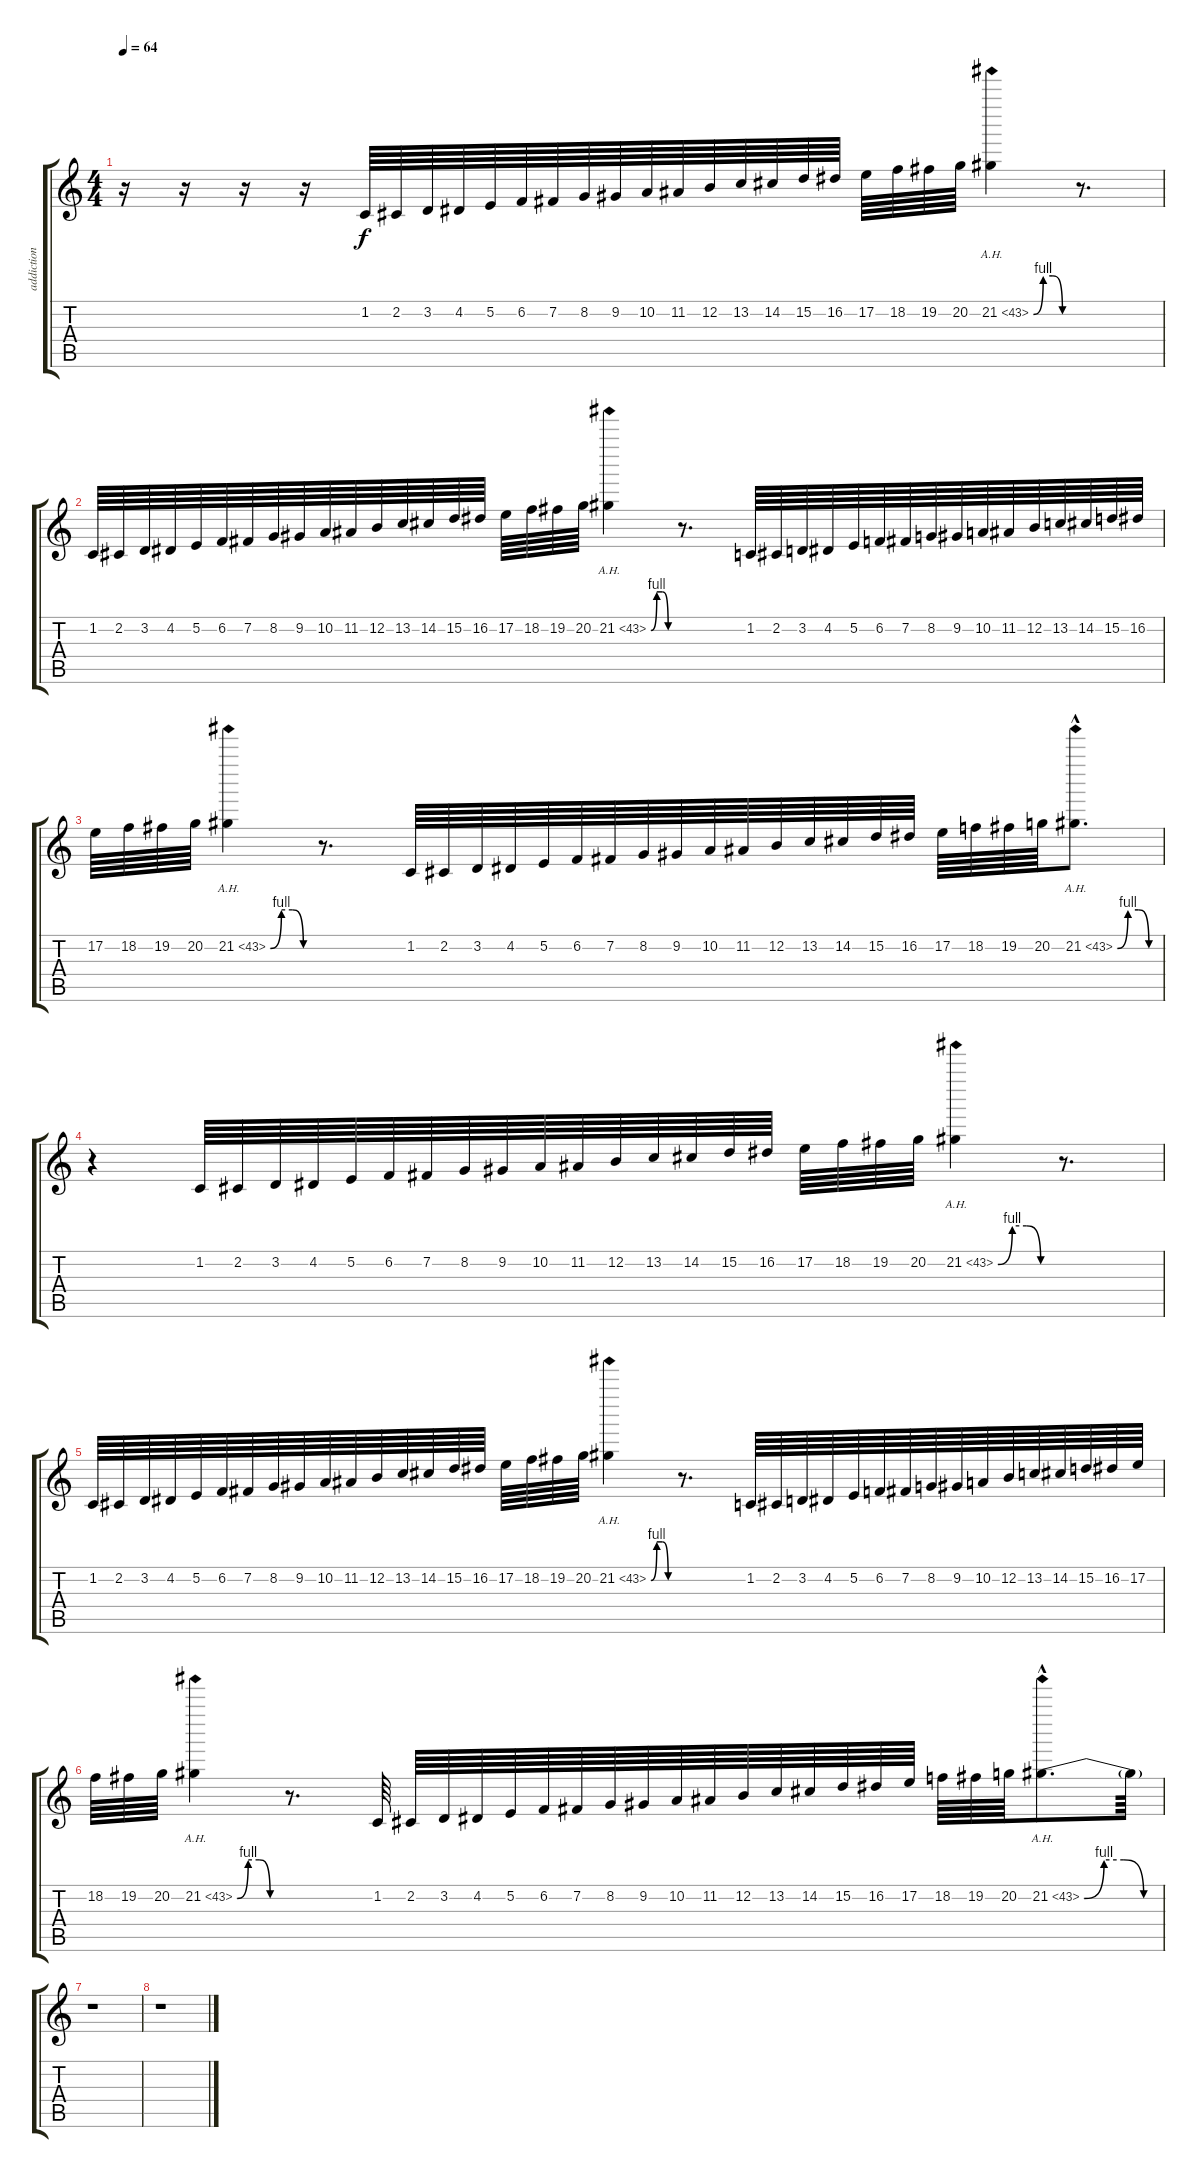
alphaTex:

\track ("addiction" "addiction") {instrument lead5charang}
\staff {score tabs}
\tuning (E4 B3 G3 D3 A2 E2) {hide}
\ts (4 4)
\tempo 64
\clef g2
\ks c
r.16{dy f} r.16 r.16 r.16 1.2.64 2.2.64 3.2.64 4.2.64 5.2.64 6.2.64 7.2.64 8.2.64 9.2.64 10.2.64 11.2.64 12.2.64 13.2.64 14.2.64 15.2.64 16.2.64 17.2.64 18.2.64 19.2.64 20.2.64 21.2{be (custom 0 0 15 4 30 4 45 0 60 0) ah 22}.4 r.8{d} |
1.2.64 2.2.64 3.2.64 4.2.64 5.2.64 6.2.64 7.2.64 8.2.64 9.2.64 10.2.64 11.2.64 12.2.64 13.2.64 14.2.64 15.2.64 16.2.64 17.2.64 18.2.64 19.2.64 20.2.64 21.2{be (custom 0 0 15 4 30 4 45 0 60 0) ah 22}.4 r.8{d} 1.2.64 2.2.64 3.2.64 4.2.64 5.2.64 6.2.64 7.2.64 8.2.64 9.2.64 10.2.64 11.2.64 12.2.64 13.2.64 14.2.64 15.2.64 16.2.64 |
17.2.64 18.2.64 19.2.64 20.2.64 21.2{be (custom 0 0 15 4 30 4 45 0 60 0) ah 22}.4 r.8{d} 1.2.64 2.2.64 3.2.64 4.2.64 5.2.64 6.2.64 7.2.64 8.2.64 9.2.64 10.2.64 11.2.64 12.2.64 13.2.64 14.2.64 15.2.64 16.2.64 17.2.64 18.2.64 19.2.64 20.2.64 21.2{be (custom 0 0 15 4 30 4 45 0 60 0) ah 22 hac}.8{d} |
r.4 1.2.64 2.2.64 3.2.64 4.2.64 5.2.64 6.2.64 7.2.64 8.2.64 9.2.64 10.2.64 11.2.64 12.2.64 13.2.64 14.2.64 15.2.64 16.2.64 17.2.64 18.2.64 19.2.64 20.2.64 21.2{be (custom 0 0 15 4 30 4 45 0 60 0) ah 22}.4 r.8{d} |
1.2.64 2.2.64 3.2.64 4.2.64 5.2.64 6.2.64 7.2.64 8.2.64 9.2.64 10.2.64 11.2.64 12.2.64 13.2.64 14.2.64 15.2.64 16.2.64 17.2.64 18.2.64 19.2.64 20.2.64 21.2{be (custom 0 0 15 4 30 4 45 0 60 0) ah 22}.4 r.8{d} 1.2.64 2.2.64 3.2.64 4.2.64 5.2.64 6.2.64 7.2.64 8.2.64 9.2.64 10.2.64 12.2.64 13.2.64 14.2.64 15.2.64 16.2.64 17.2.64 |
18.2.64 19.2.64 20.2.64 21.2{be (custom 0 0 15 4 30 4 45 0 60 0) ah 22}.4 r.8{d} 1.2.64 2.2.64 3.2.64 4.2.64 5.2.64 6.2.64 7.2.64 8.2.64 9.2.64 10.2.64 11.2.64 12.2.64 13.2.64 14.2.64 15.2.64 16.2.64 17.2.64 18.2.64 19.2.64 20.2.64 21.2{be (custom 0 0 15 4 30 4 45 0 60 0) ah 22 hac}.8{d} 21.2{t}.64 |
r.1 |
r.1
